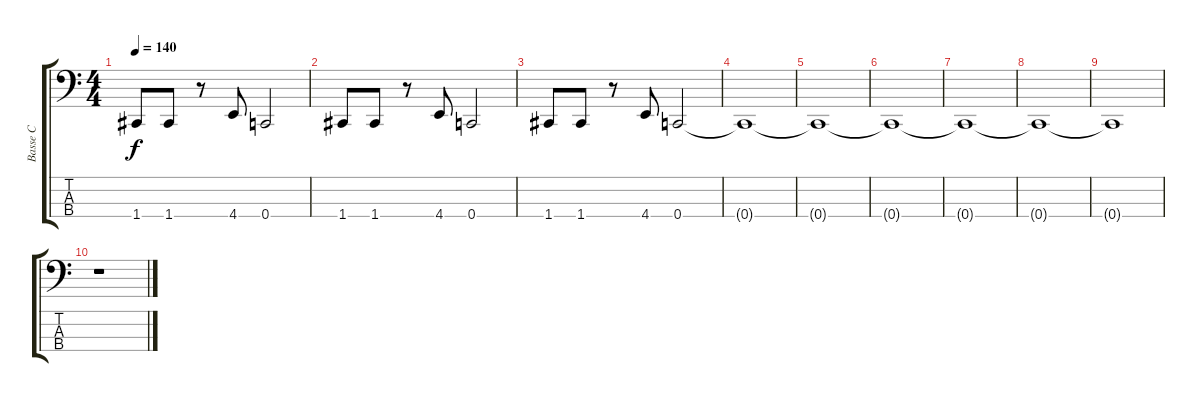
\track ("Basse C" "Basse C") {instrument electricbassfinger}
\staff {score tabs}
\tuning (Eb2 Bb1 F1 C1) {hide}
\ts (4 4)
\tempo 140
\clef f4
\ks c
1.4.8{dy f} 1.4.8 r.8 4.4.8 0.4.2 |
1.4.8 1.4.8 r.8 4.4.8 0.4.2 |
1.4.8 1.4.8 r.8 4.4.8 0.4.2 |
0.4{t}.1 |
0.4{t}.1 |
0.4{t}.1 |
0.4{t}.1{volume 0} |
0.4{t}.1 |
0.4{t}.1 |
r.1
